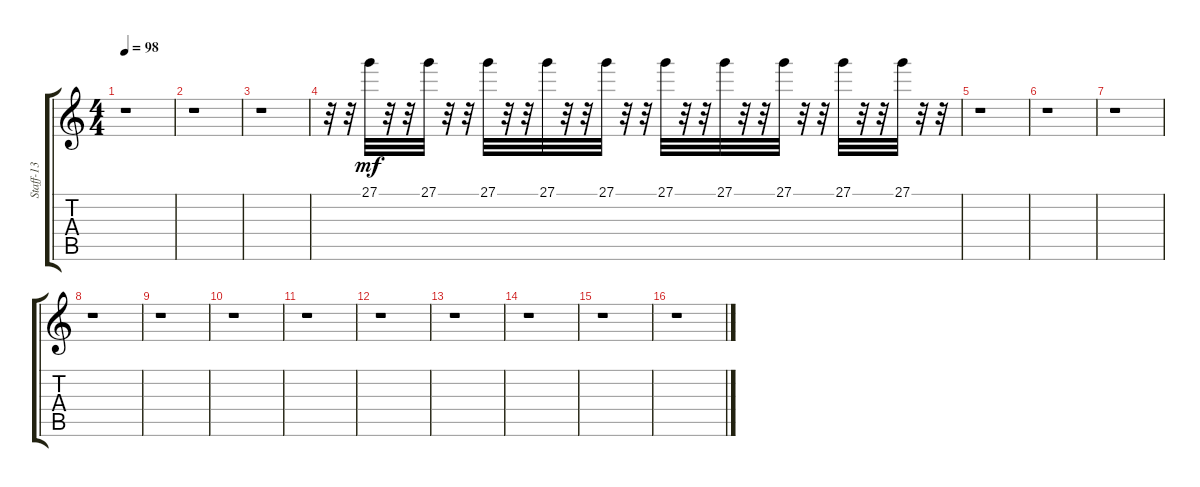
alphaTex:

\track ("Staff-13" "Staff-13") {instrument tremolostrings}
\staff {score tabs}
\tuning (E4 B3 G3 D3 A2 E2) {hide}
\ts (4 4)
\tempo 98
\clef g2
\ks c
r.1{dy mf} |
r.1 |
r.1 |
r.32{volume 2} r.32{volume 3} 27.1.32{volume 3} r.32{volume 3} r.32{volume 4} 27.1.32{volume 4} r.32{volume 4} r.32{volume 4} 27.1.32{volume 5} r.32{volume 5} r.32{volume 5} 27.1.32{volume 5} r.32{volume 6} r.32{volume 6} 27.1.32{volume 6} r.32{volume 6} r.32{volume 7} 27.1.32{volume 6} r.32{volume 6} r.32{volume 6} 27.1.32{volume 6} r.32{volume 5} r.32{volume 5} 27.1.32{volume 5} r.32{volume 4} r.32{volume 4} 27.1.32{volume 4} r.32{volume 4} r.32{volume 3} 27.1.32{volume 3} r.32{volume 3} r.32{volume 2} |
r.1 |
r.1 |
r.1 |
r.1 |
r.1 |
r.1 |
r.1 |
r.1 |
r.1 |
r.1 |
r.1 |
r.1
